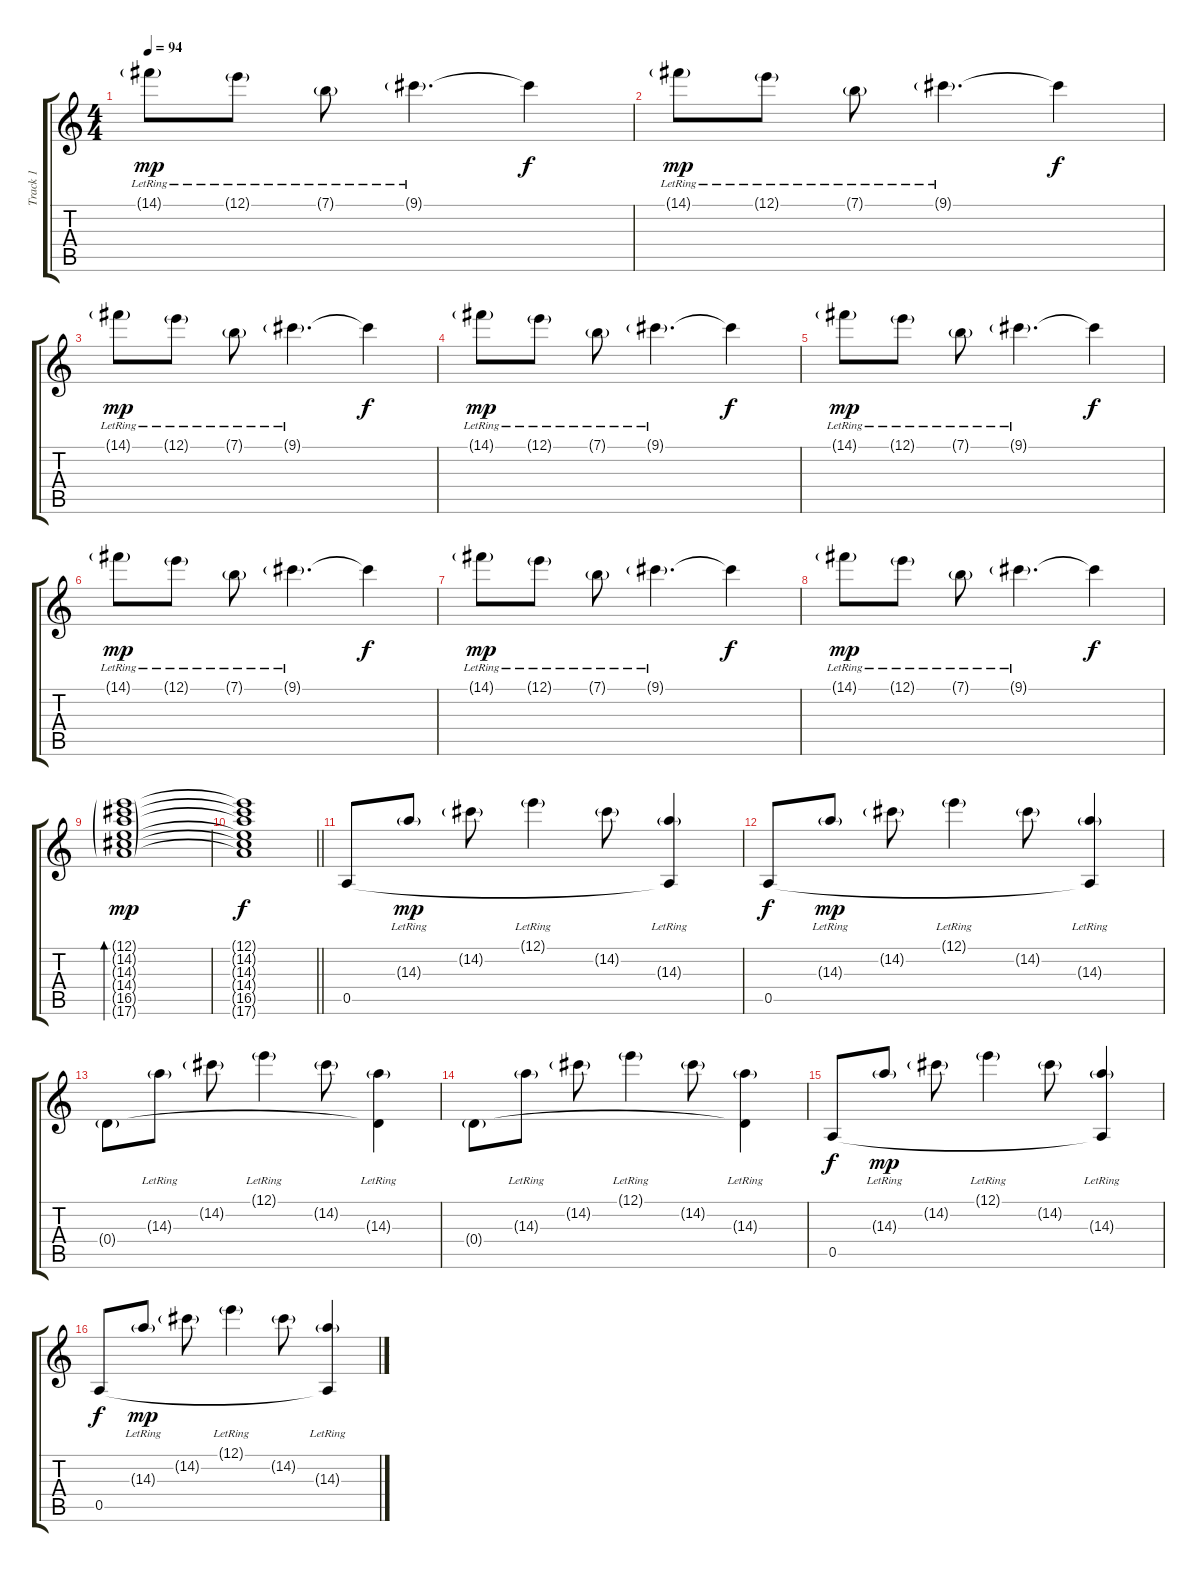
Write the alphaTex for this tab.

\track ("Track 1" "Track 1") {instrument acousticguitarnylon}
\staff {score tabs}
\tuning (E4 B3 G3 D3 A2 E2) {hide}
\ts (4 4)
\section ("" "")
\tempo 94
\clef g2
\ks c
14.1{g lr}.8{dy mp} 12.1{g lr}.8 7.1{g lr}.8 9.1{g lr}.4{d} 9.1{t}.4{dy f} |
14.1{g lr}.8{dy mp} 12.1{g lr}.8 7.1{g lr}.8 9.1{g lr}.4{d} 9.1{t}.4{dy f} |
14.1{g lr}.8{dy mp} 12.1{g lr}.8 7.1{g lr}.8 9.1{g lr}.4{d} 9.1{t}.4{dy f} |
14.1{g lr}.8{dy mp} 12.1{g lr}.8 7.1{g lr}.8 9.1{g lr}.4{d} 9.1{t}.4{dy f} |
14.1{g lr}.8{dy mp} 12.1{g lr}.8 7.1{g lr}.8 9.1{g lr}.4{d} 9.1{t}.4{dy f} |
14.1{g lr}.8{dy mp} 12.1{g lr}.8 7.1{g lr}.8 9.1{g lr}.4{d} 9.1{t}.4{dy f} |
14.1{g lr}.8{dy mp} 12.1{g lr}.8 7.1{g lr}.8 9.1{g lr}.4{d} 9.1{t}.4{dy f} |
14.1{g lr}.8{dy mp} 12.1{g lr}.8 7.1{g lr}.8 9.1{g lr}.4{d} 9.1{t}.4{dy f} |
(12.1{g} 14.2{g} 14.3{g} 14.4{g} 16.5{g} 17.6{g}).1{bd 240 dy mp} |
\barLineRight lightlight
(12.1{t} 14.2{t} 14.3{t} 14.4{t} 16.5{t} 17.6{t}).1{dy f} |
\section ("" "")
0.5.8 14.3{g lr}.8{dy mp} 14.2{g}.8 12.1{g lr}.4 14.2{g}.8 (14.3{g lr} 0.5{t}).4 |
0.5.8{dy f} 14.3{g lr}.8{dy mp} 14.2{g}.8 12.1{g lr}.4 14.2{g}.8 (14.3{g lr} 0.5{t}).4 |
0.4{g}.8 14.3{g lr}.8 14.2{g}.8 12.1{g lr}.4 14.2{g}.8 (14.3{g lr} 0.4{t}).4 |
0.4{g}.8 14.3{g lr}.8 14.2{g}.8 12.1{g lr}.4 14.2{g}.8 (14.3{g lr} 0.4{t}).4 |
0.5.8{dy f} 14.3{g lr}.8{dy mp} 14.2{g}.8 12.1{g lr}.4 14.2{g}.8 (14.3{g lr} 0.5{t}).4 |
0.5.8{dy f} 14.3{g lr}.8{dy mp} 14.2{g}.8 12.1{g lr}.4 14.2{g}.8 (14.3{g lr} 0.5{t}).4
